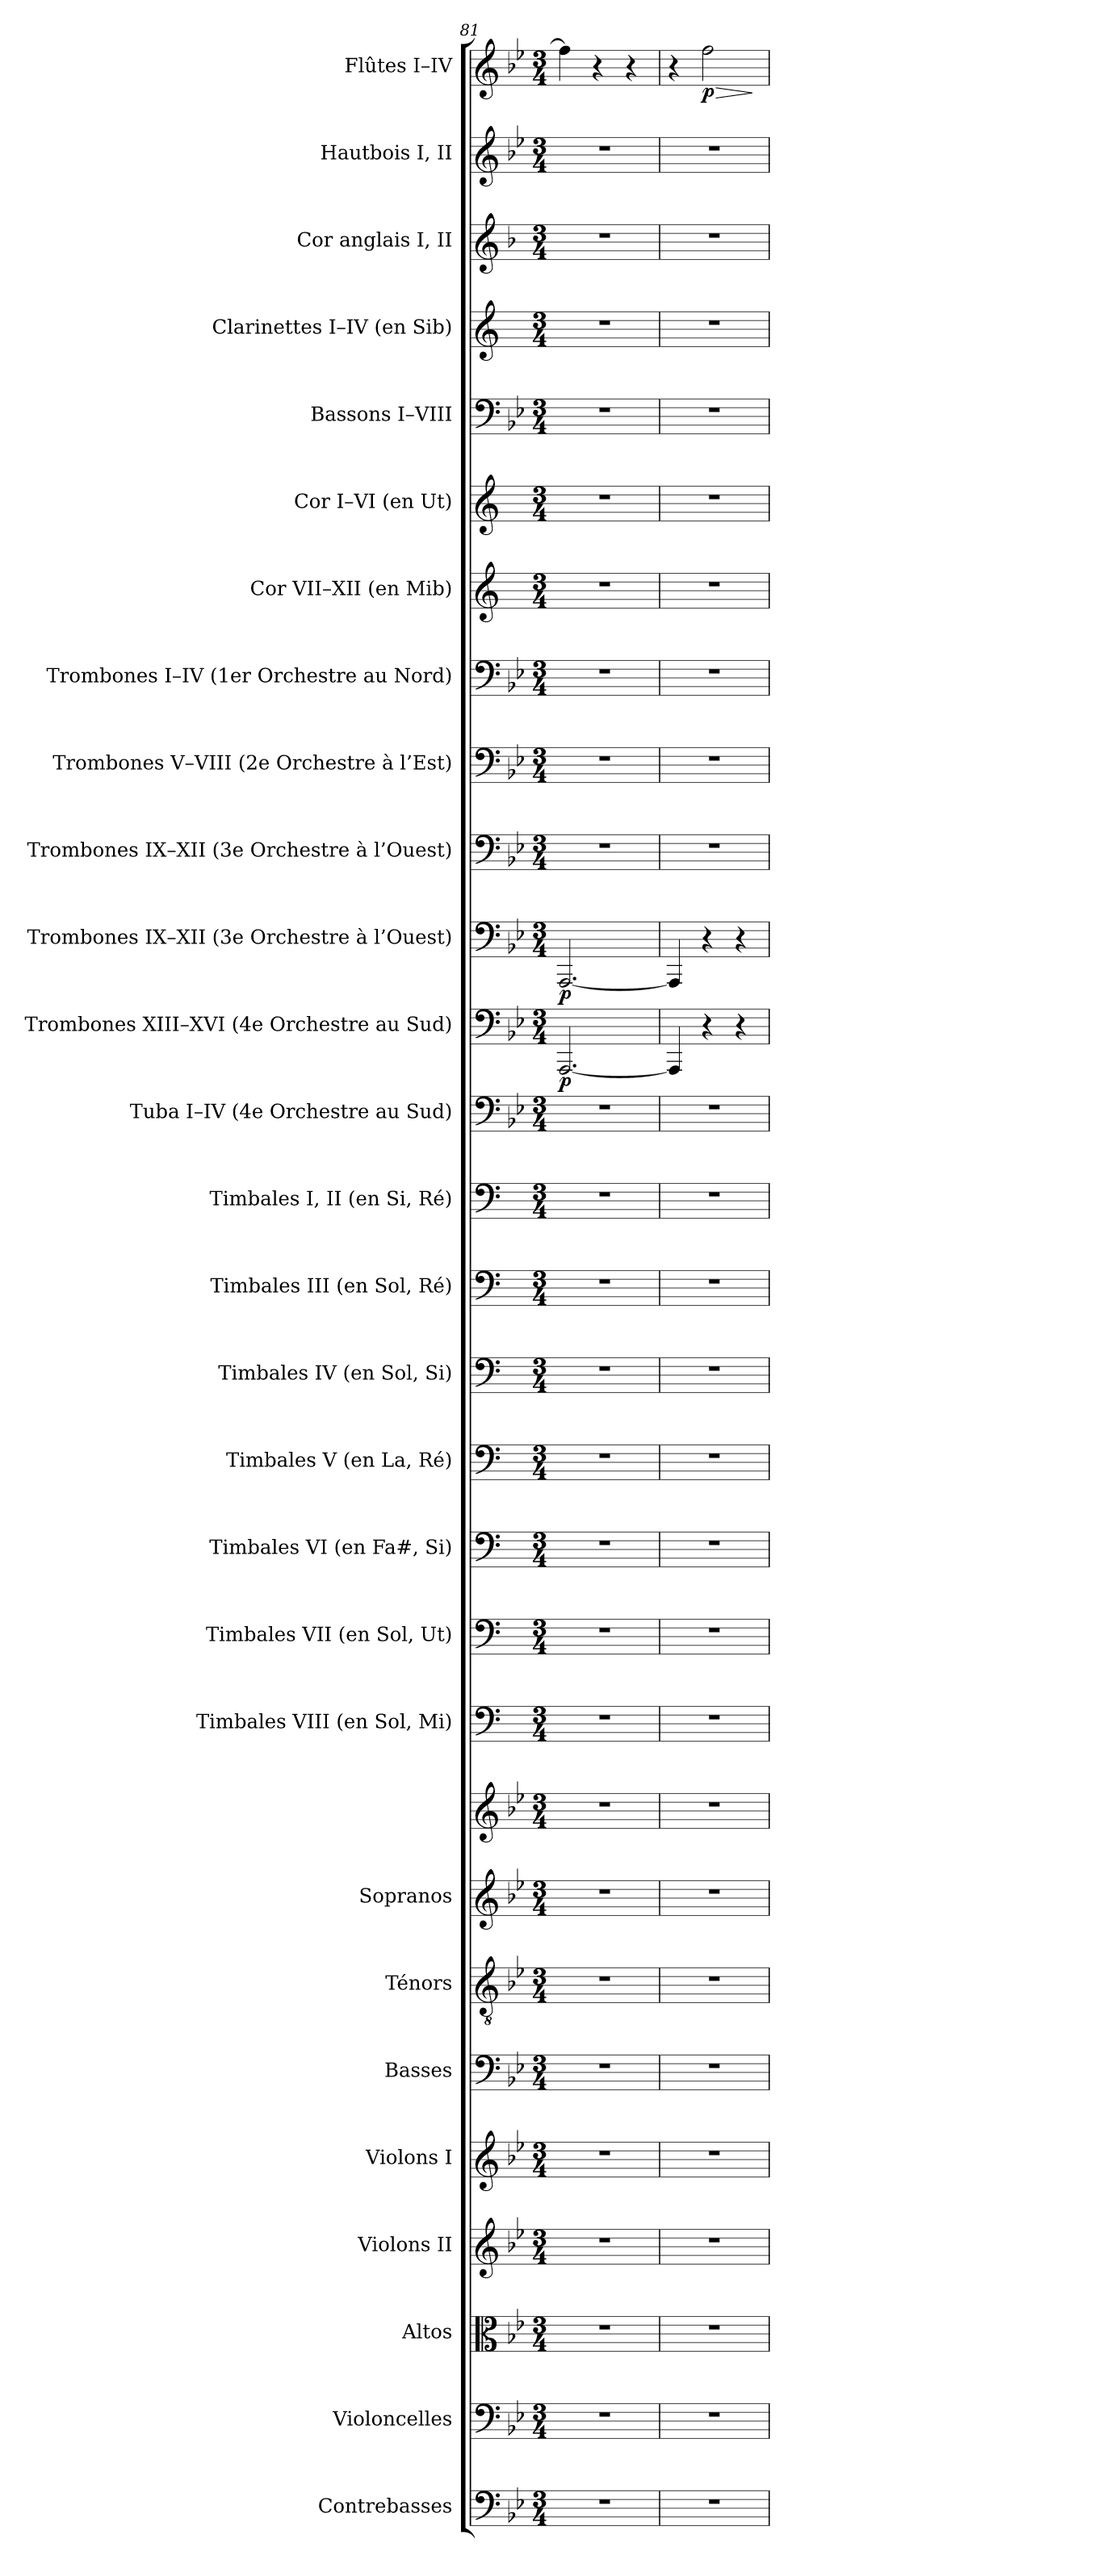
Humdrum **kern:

**kern	**kern	**kern	**kern	**kern	**kern	**kern	**kern	**kern	**kern	**kern	**kern	**kern	**kern	**kern	**kern	**kern	**kern	**dynam	**kern	**dynam	**kern	**kern	**kern	**kern	**kern	**kern	**kern	**kern	**kern	**kern	**dynam
*part28	*part27	*part26	*part25	*part24	*part23	*part22	*part21	*part21	*part20	*part19	*part18	*part17	*part16	*part15	*part14	*part13	*part12	*part12	*part11	*part11	*part10	*part9	*part8	*part7	*part6	*part5	*part4	*part3	*part2	*part1	*part1
*staff29	*staff28	*staff27	*staff26	*staff25	*staff24	*staff23	*staff22	*staff21	*staff20	*staff19	*staff18	*staff17	*staff16	*staff15	*staff14	*staff13	*staff12	*staff12	*staff11	*staff11	*staff10	*staff9	*staff8	*staff7	*staff6	*staff5	*staff4	*staff3	*staff2	*staff1	*staff1
*I"Contrebasses	*I"Violoncelles	*I"Altos	*I"Violons II	*I"Violons I	*I"Basses	*I"Ténors	*I"Sopranos	*	*I"Timbales VIII (en Sol, Mi)	*I"Timbales VII (en Sol, Ut)	*I"Timbales VI (en Fa#, Si)	*I"Timbales V (en La, Ré)	*I"Timbales IV (en Sol, Si)	*I"Timbales III (en Sol, Ré)	*I"Timbales I, II (en Si, Ré)	*I"Tuba I–IV (4e Orchestre au Sud)	*I"Trombones XIII–XVI (4e Orchestre au Sud)	*	*I"Trombones IX–XII (3e Orchestre à l’Ouest)	*	*I"Trombones IX–XII (3e Orchestre à l’Ouest)	*I"Trombones V–VIII (2e Orchestre à l’Est)	*I"Trombones I–IV (1er Orchestre au Nord)	*I"Cor VII–XII (en Mib)	*I"Cor I–VI (en Ut)	*I"Bassons I–VIII	*I"Clarinettes I–IV (en Sib)	*I"Cor anglais I, II	*I"Hautbois I, II	*I"Flûtes I–IV	*
*I'Cb.	*I'Vlles	*I'Altos	*I'Vns II	*I'Vns I	*I'Basses	*I'Tén.	*I'Sopr.	*	*I'VIII	*I'VII	*I'VI	*I'Timb.  V	*I'IV	*I'III	*I'I, II	*I'Tb.	*I'4e Orchestre	*	*	*	*I'Trb.  3e Orchestre	*I'2e Orchestre	*I'1er Orchestre	*I'Cor (Mib)	*I'Cor (Ut)	*I'Bns	*I'Cl. (Sib)	*I'C. a.	*I'Hb.	*I'Fl.	*
*clefF4	*clefF4	*clefC3	*clefG2	*clefG2	*clefF4	*clefGv2	*clefG2	*clefG2	*clefF4	*clefF4	*clefF4	*clefF4	*clefF4	*clefF4	*clefF4	*clefF4	*clefF4	*	*clefF4	*	*clefF4	*clefF4	*clefF4	*clefG2	*clefG2	*clefF4	*clefG2	*clefG2	*clefG2	*clefG2	*
*ITrd7c12	*	*	*	*	*	*ITrd7c12	*	*	*	*	*	*	*	*	*	*	*	*	*	*	*	*	*	*ITrd5c9	*ITrd7c12	*	*ITrd1c2	*ITrd4c7	*	*	*
*k[b-e-]	*k[b-e-]	*k[b-e-]	*k[b-e-]	*k[b-e-]	*k[b-e-]	*k[b-e-]	*k[b-e-]	*k[b-e-]	*k[]	*k[]	*k[]	*k[]	*k[]	*k[]	*k[]	*k[b-e-]	*k[b-e-]	*	*k[b-e-]	*	*k[b-e-]	*k[b-e-]	*k[b-e-]	*k[b-e-a-]	*k[]	*k[b-e-]	*k[b-e-]	*k[b-e-]	*k[b-e-]	*k[b-e-]	*
*B-:	*B-:	*B-:	*B-:	*B-:	*B-:	*B-:	*B-:	*B-:	*C:	*C:	*C:	*C:	*C:	*C:	*C:	*B-:	*B-:	*	*B-:	*	*B-:	*B-:	*B-:	*E-:	*C:	*B-:	*B-:	*B-:	*B-:	*B-:	*
*M3/4	*M3/4	*M3/4	*M3/4	*M3/4	*M3/4	*M3/4	*M3/4	*M3/4	*M3/4	*M3/4	*M3/4	*M3/4	*M3/4	*M3/4	*M3/4	*M3/4	*M3/4	*	*M3/4	*	*M3/4	*M3/4	*M3/4	*M3/4	*M3/4	*M3/4	*M3/4	*M3/4	*M3/4	*M3/4	*
=81	=81	=81	=81	=81	=81	=81	=81	=81	=81	=81	=81	=81	=81	=81	=81	=81	=81	=81	=81	=81	=81	=81	=81	=81	=81	=81	=81	=81	=81	=81	=81
!LO:N:vis=1	!LO:N:vis=1	!LO:N:vis=1	!LO:N:vis=1	!LO:N:vis=1	!LO:N:vis=1	!LO:N:vis=1	!LO:N:vis=1	!LO:N:vis=1	!LO:N:vis=1	!LO:N:vis=1	!LO:N:vis=1	!LO:N:vis=1	!LO:N:vis=1	!LO:N:vis=1	!LO:N:vis=1	!LO:N:vis=1	!	!	!	!	!LO:N:vis=1	!LO:N:vis=1	!LO:N:vis=1	!LO:N:vis=1	!LO:N:vis=1	!LO:N:vis=1	!LO:N:vis=1	!LO:N:vis=1	!LO:N:vis=1	!	!
2.r	2.r	2.r	2.r	2.r	2.r	2.r	2.r	2.r	2.r	2.r	2.r	2.r	2.r	2.r	2.r	2.r	[<2.AAAi/	p	[<2.AAAi/	p	2.r	2.r	2.r	2.r	2.r	2.r	2.r	2.r	2.r	4ffi\]	.
.	.	.	.	.	.	.	.	.	.	.	.	.	.	.	.	.	.	.	.	.	.	.	.	.	.	.	.	.	.	4r	.
.	.	.	.	.	.	.	.	.	.	.	.	.	.	.	.	.	.	.	.	.	.	.	.	.	.	.	.	.	.	4r	.
=82	=82	=82	=82	=82	=82	=82	=82	=82	=82	=82	=82	=82	=82	=82	=82	=82	=82	=82	=82	=82	=82	=82	=82	=82	=82	=82	=82	=82	=82	=82	=82
!LO:N:vis=1	!LO:N:vis=1	!LO:N:vis=1	!LO:N:vis=1	!LO:N:vis=1	!LO:N:vis=1	!LO:N:vis=1	!LO:N:vis=1	!LO:N:vis=1	!LO:N:vis=1	!LO:N:vis=1	!LO:N:vis=1	!LO:N:vis=1	!LO:N:vis=1	!LO:N:vis=1	!LO:N:vis=1	!LO:N:vis=1	!	!	!	!	!LO:N:vis=1	!LO:N:vis=1	!LO:N:vis=1	!LO:N:vis=1	!LO:N:vis=1	!LO:N:vis=1	!LO:N:vis=1	!LO:N:vis=1	!LO:N:vis=1	!	!
2.r	2.r	2.r	2.r	2.r	2.r	2.r	2.r	2.r	2.r	2.r	2.r	2.r	2.r	2.r	2.r	2.r	4AAAi/]	.	4AAAi/]	.	2.r	2.r	2.r	2.r	2.r	2.r	2.r	2.r	2.r	4r	.
!	!	!	!	!	!	!	!	!	!	!	!	!	!	!	!	!	!	!	!	!	!	!	!	!	!	!	!	!	!	!	!LO:HP:b
.	.	.	.	.	.	.	.	.	.	.	.	.	.	.	.	.	4r	.	4r	.	.	.	.	.	.	.	.	.	.	2ffi\	> p
.	.	.	.	.	.	.	.	.	.	.	.	.	.	.	.	.	4r	.	4r	.	.	.	.	.	.	.	.	.	.	.	.
.	.	.	.	.	.	.	.	.	.	.	.	.	.	.	.	.	.	.	.	.	.	.	.	.	.	.	.	.	.	.	]
=	=	=	=	=	=	=	=	=	=	=	=	=	=	=	=	=	=	=	=	=	=	=	=	=	=	=	=	=	=	=	=
*-	*-	*-	*-	*-	*-	*-	*-	*-	*-	*-	*-	*-	*-	*-	*-	*-	*-	*-	*-	*-	*-	*-	*-	*-	*-	*-	*-	*-	*-	*-	*-
